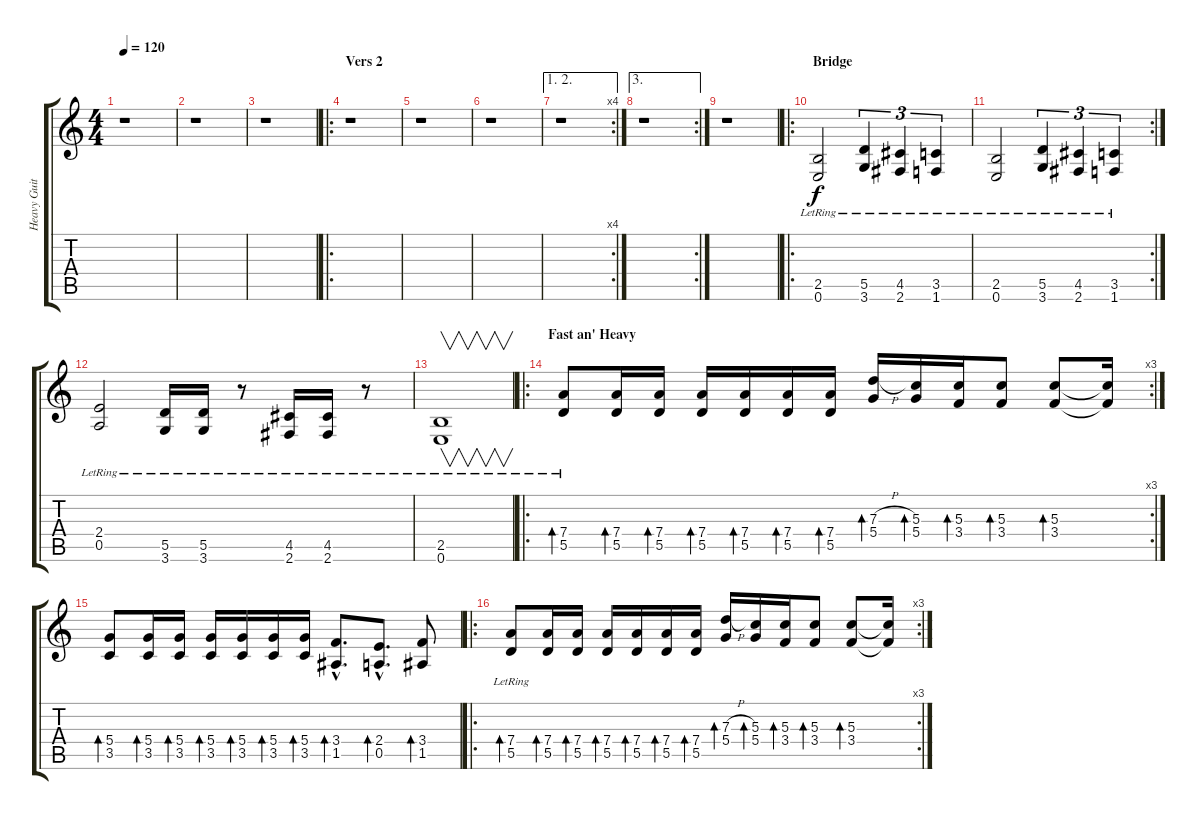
\track ("Heavy Guitar 1" "Heavy Guit") {instrument distortionguitar}
\staff {score tabs}
\tuning (E4 B3 G3 D3 A2 E2) {hide}
\ts (4 4)
\tempo 120
\clef g2
\ks c
r.1{dy f} |
r.1 |
r.1 |
\ro
\section ("" "Vers 2")
r.1 |
r.1 |
r.1 |
\ae (1 2)
\rc 4
r.1 |
\ae 3
\rc 2
r.1 |
r.1 |
\ro
\section ("" "Bridge")
(2.5{lr} 0.6{lr}).2 (5.5{lr} 3.6{lr}).4{tu (3 2)} (4.5{lr} 2.6{lr}).4{tu (3 2)} (3.5{lr} 1.6{lr}).4{tu (3 2)} |
\rc 2
(2.5{lr} 0.6{lr}).2 (5.5{lr} 3.6{lr}).4{tu (3 2)} (4.5{lr} 2.6{lr}).4{tu (3 2)} (3.5{lr} 1.6).4{tu (3 2)} |
(2.4{lr} 0.5{lr}).2 (5.5{lr} 3.6{lr}).16 (5.5{lr} 3.6{lr}).16 r.8 (4.5{lr} 2.6{lr}).16 (4.5{lr} 2.6{lr}).16 r.8 |
(2.5{lr} 0.6{lr}).1{v} |
\ro
\rc 3
\section ("" "Fast an' Heavy")
(7.4{lr} 5.5{lr}).8{bd 60} (7.4 5.5).16{bd 60} (7.4 5.5).16{bd 60} (7.4 5.5).16{bd 60} (7.4 5.5).16{bd 60} (7.4 5.5).16{bd 60} (7.4 5.5).16{bd 60} (7.3{h} 5.4).16{bd 60} (5.3 5.4).16{bd 60} (5.3 3.4).16{bd 60} (5.3 3.4).8{bd 60} (5.3 3.4).8{bd 60} (5.3{t} 3.4{t}).16 |
(5.4 3.5).8{bd 60} (5.4 3.5).16{bd 60} (5.4 3.5).16{bd 60} (5.4 3.5).16{bd 60} (5.4 3.5).16{bd 60} (5.4 3.5).16{bd 60} (5.4 3.5).16{bd 60} (3.4{hac} 1.5{hac}).8{d bd 60} (2.4{hac} 0.5{hac}).8{d bd 60} (3.4 1.5).8{bd 60} |
\ro
\rc 3
(7.4{lr} 5.5{lr}).8{bd 60} (7.4 5.5).16{bd 60} (7.4 5.5).16{bd 60} (7.4 5.5).16{bd 60} (7.4 5.5).16{bd 60} (7.4 5.5).16{bd 60} (7.4 5.5).16{bd 60} (7.3{h} 5.4).16{bd 60} (5.3 5.4).16{bd 60} (5.3 3.4).16{bd 60} (5.3 3.4).8{bd 60} (5.3 3.4).8{bd 60} (5.3{t} 3.4{t}).16
